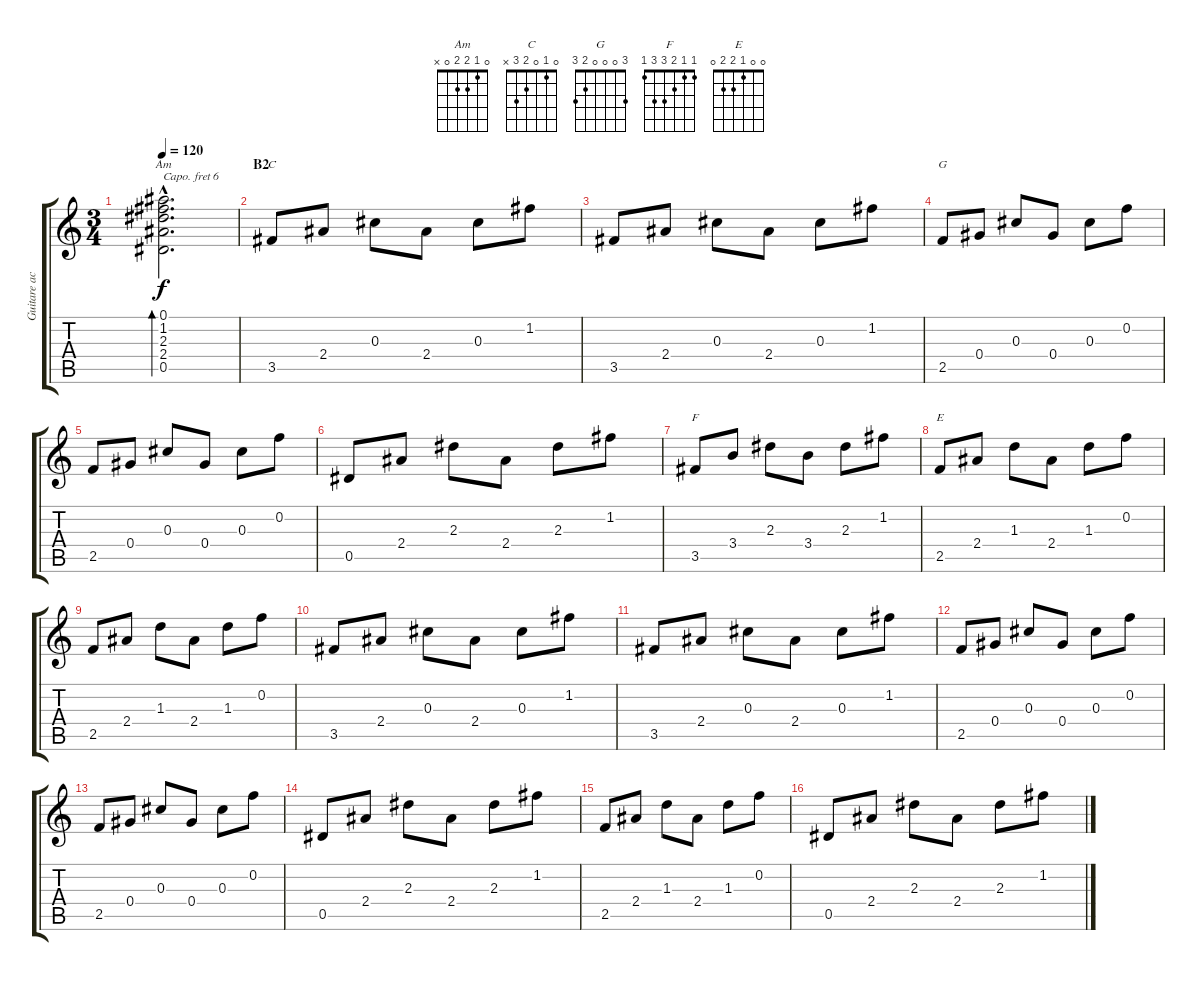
\track ("Guitare acoustique (capo+6)" "Guitare ac") {instrument acousticguitarsteel}
\staff {score tabs}
\capo 6
\tuning (E4 B3 G3 D3 A2 E2) {hide}
\chord ("Am" 0 1 2 2 0 x)
\chord ("C" 0 1 0 2 3 x)
\chord ("G" 3 0 0 0 2 3)
\chord ("F" 1 1 2 3 3 1)
\chord ("E" 0 0 1 2 2 0)
\ts (3 4)
\tempo 120
\clef g2
\ks c
(0.1{hac} 1.2{hac} 2.3{hac} 2.4{hac} 0.5{hac}).2{d bd 60 ch "Am" dy f} |
\section ("" "B2")
3.5.8{ch "C"} 2.4.8 0.3.8 2.4.8 0.3.8 1.2.8 |
3.5.8 2.4.8 0.3.8 2.4.8 0.3.8 1.2.8 |
2.5.8{ch "G"} 0.4.8 0.3.8 0.4.8 0.3.8 0.2.8 |
2.5.8 0.4.8 0.3.8 0.4.8 0.3.8 0.2.8 |
0.5.8 2.4.8 2.3.8 2.4.8 2.3.8 1.2.8 |
3.5.8{ch "F"} 3.4.8 2.3.8 3.4.8 2.3.8 1.2.8 |
2.5.8{ch "E"} 2.4.8 1.3.8 2.4.8 1.3.8 0.2.8 |
2.5.8 2.4.8 1.3.8 2.4.8 1.3.8 0.2.8 |
3.5.8 2.4.8 0.3.8 2.4.8 0.3.8 1.2.8 |
3.5.8 2.4.8 0.3.8 2.4.8 0.3.8 1.2.8 |
2.5.8 0.4.8 0.3.8 0.4.8 0.3.8 0.2.8 |
2.5.8 0.4.8 0.3.8 0.4.8 0.3.8 0.2.8 |
0.5.8 2.4.8 2.3.8 2.4.8 2.3.8 1.2.8 |
2.5.8 2.4.8 1.3.8 2.4.8 1.3.8 0.2.8 |
0.5.8 2.4.8 2.3.8 2.4.8 2.3.8 1.2.8
